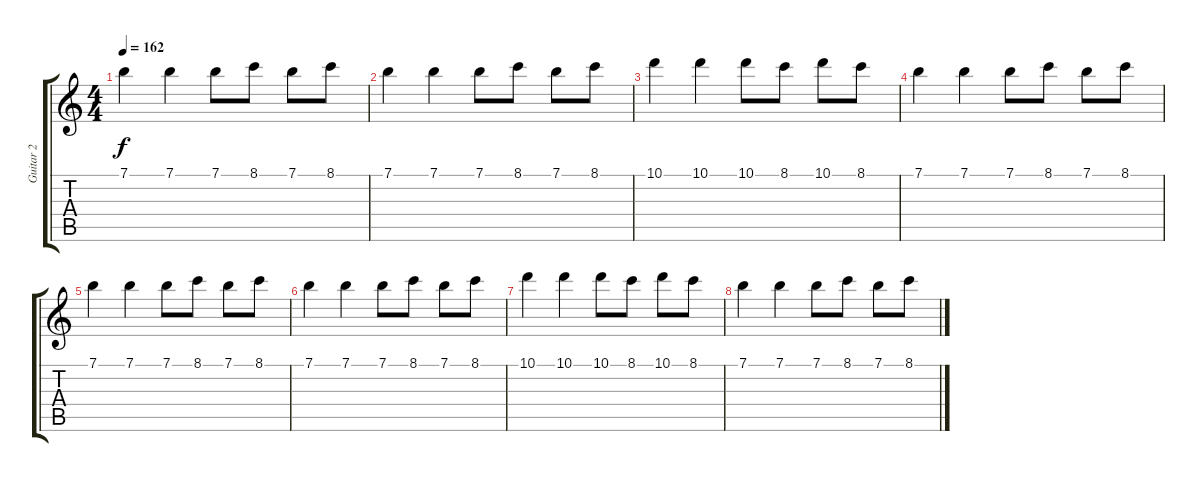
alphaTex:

\track ("Guitar 2" "Guitar 2") {instrument distortionguitar}
\staff {score tabs}
\tuning (E4 B3 G3 D3 A2 E2) {hide}
\ts (4 4)
\tempo 162
\clef g2
\ks c
7.1.4{dy f instrument distortionguitar} 7.1.4 7.1.8 8.1.8 7.1.8 8.1.8 |
7.1.4 7.1.4 7.1.8 8.1.8 7.1.8 8.1.8 |
10.1.4 10.1.4 10.1.8 8.1.8 10.1.8 8.1.8 |
7.1.4 7.1.4 7.1.8 8.1.8 7.1.8 8.1.8 |
7.1.4 7.1.4 7.1.8 8.1.8 7.1.8 8.1.8 |
7.1.4 7.1.4 7.1.8 8.1.8 7.1.8 8.1.8 |
10.1.4 10.1.4 10.1.8 8.1.8 10.1.8 8.1.8 |
7.1.4 7.1.4 7.1.8 8.1.8 7.1.8 8.1.8
